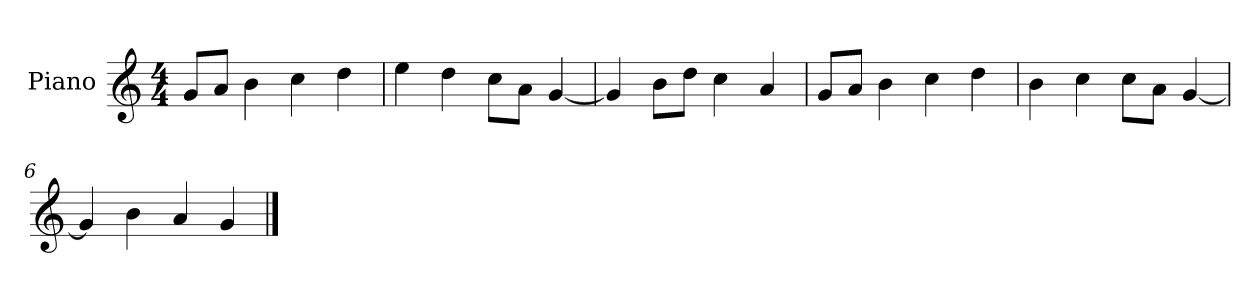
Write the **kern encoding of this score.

**kern
*part1
*staff1
*I"Piano
*I'P-no
*clefG2
*k[]
*M4/4
*MM90
=1
8g/L
8a/J
4b\
4cc\
4dd\
=2
4ee\
4dd\
8cc\L
8a\J
[4g/
=3
4g/]
8b\L
8dd\J
4cc\
4a/
=4
8g/L
8a/J
4b\
4cc\
4dd\
=5
4b\
4cc\
8cc\L
8a\J
[4g/
=6
4g/]
4b\
4a/
4g/
==
*-
